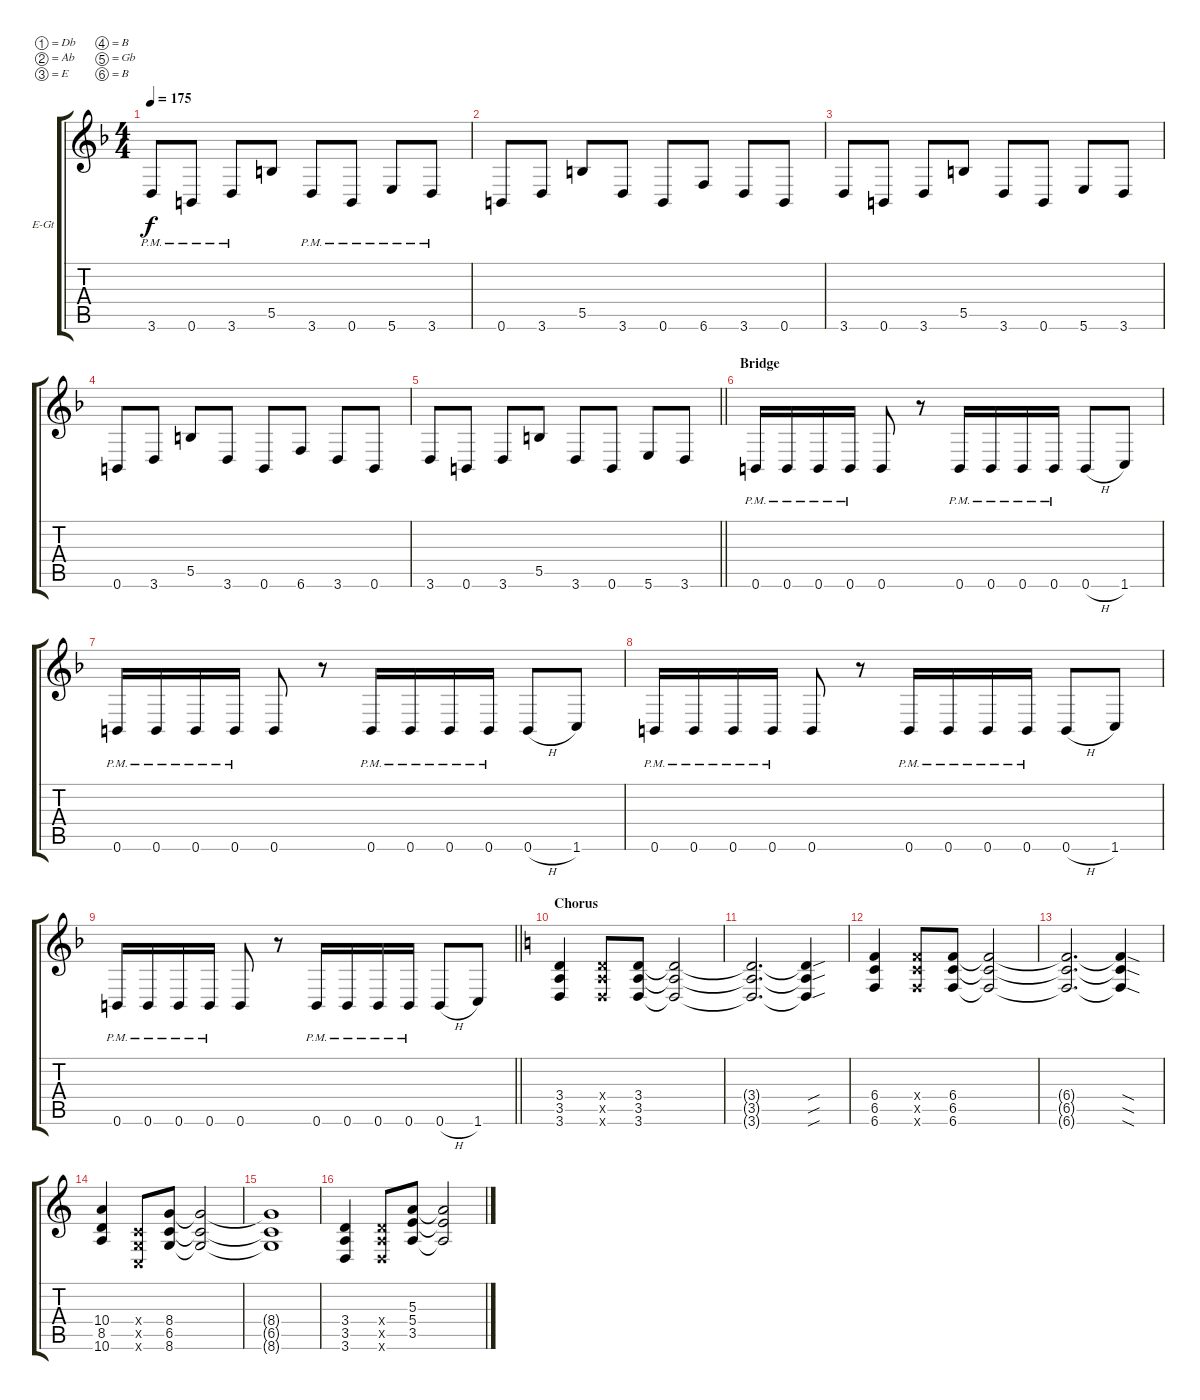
\bracketExtendMode groupsimilarinstruments
\firstSystemTrackNameOrientation horizontal
\otherSystemsTrackNameOrientation horizontal
\track ("Josh Rand" "E-Gt") {instrument distortionguitar}
\staff {score tabs}
\tuning (Db4 Ab3 E3 B2 Gb2 B1)
\ts (4 4)
\tempo 175
\clef g2
\ks f
3.6{pm}.8{dy f} 0.6{pm}.8 3.6{pm}.8 5.5.8 3.6{pm}.8 0.6{pm}.8 5.6{pm}.8 3.6{pm}.8 |
0.6.8 3.6.8 5.5.8 3.6.8 0.6.8 6.6.8 3.6.8 0.6.8 |
3.6.8 0.6.8 3.6.8 5.5.8 3.6.8 0.6.8 5.6.8 3.6.8 |
0.6.8 3.6.8 5.5.8 3.6.8 0.6.8 6.6.8 3.6.8 0.6.8 |
\barLineRight lightlight
3.6.8 0.6.8 3.6.8 5.5.8 3.6.8 0.6.8 5.6.8 3.6.8 |
\section ("" "Bridge")
0.6{pm}.16 0.6{pm}.16 0.6{pm}.16 0.6{pm}.16 0.6.8 r.8 0.6{pm}.16 0.6{pm}.16 0.6{pm}.16 0.6{pm}.16 0.6{h}.8 1.6.8 |
0.6{pm}.16 0.6{pm}.16 0.6{pm}.16 0.6{pm}.16 0.6.8 r.8 0.6{pm}.16 0.6{pm}.16 0.6{pm}.16 0.6{pm}.16 0.6{h}.8 1.6.8 |
0.6{pm}.16 0.6{pm}.16 0.6{pm}.16 0.6{pm}.16 0.6.8 r.8 0.6{pm}.16 0.6{pm}.16 0.6{pm}.16 0.6{pm}.16 0.6{h}.8 1.6.8 |
\barLineRight lightlight
0.6{pm}.16 0.6{pm}.16 0.6{pm}.16 0.6{pm}.16 0.6.8 r.8 0.6{pm}.16 0.6{pm}.16 0.6{pm}.16 0.6{pm}.16 0.6{h}.8 1.6.8 |
\section ("" "Chorus")
\ks c
(3.4 3.5 3.6).4 (3.4{x} 3.5{x} 3.6{x}).8 (3.4 3.5 3.6).8 (3.4{t} 3.5{t} 3.6{t}).2 |
(3.4{t} 3.5{t} 3.6{t}).2{d} (3.4{sou t} 3.5{sou t} 3.6{sou t}).4 |
(6.4 6.5 6.6).4 (6.4{x} 6.5{x} 6.6{x}).8 (6.4 6.5 6.6).8 (6.4{t} 6.5{t} 6.6{t}).2 |
(6.4{t} 6.5{t} 6.6{t}).2{d} (6.4{sod t} 6.5{sod t} 6.6{sod t}).4 |
(10.4 8.5 10.6).4 (1.4{x} 1.5{x} 1.6{x}).8 (8.4 6.5 8.6).8 (8.4{t} 6.5{t} 8.6{t}).2 |
(8.4{t} 6.5{t} 8.6{t}).1 |
(3.4 3.5 3.6).4 (3.4{x} 3.5{x} 3.6{x}).8 (5.3 5.4 3.5).8 (5.3{t} 5.4{t} 3.5{t}).2
